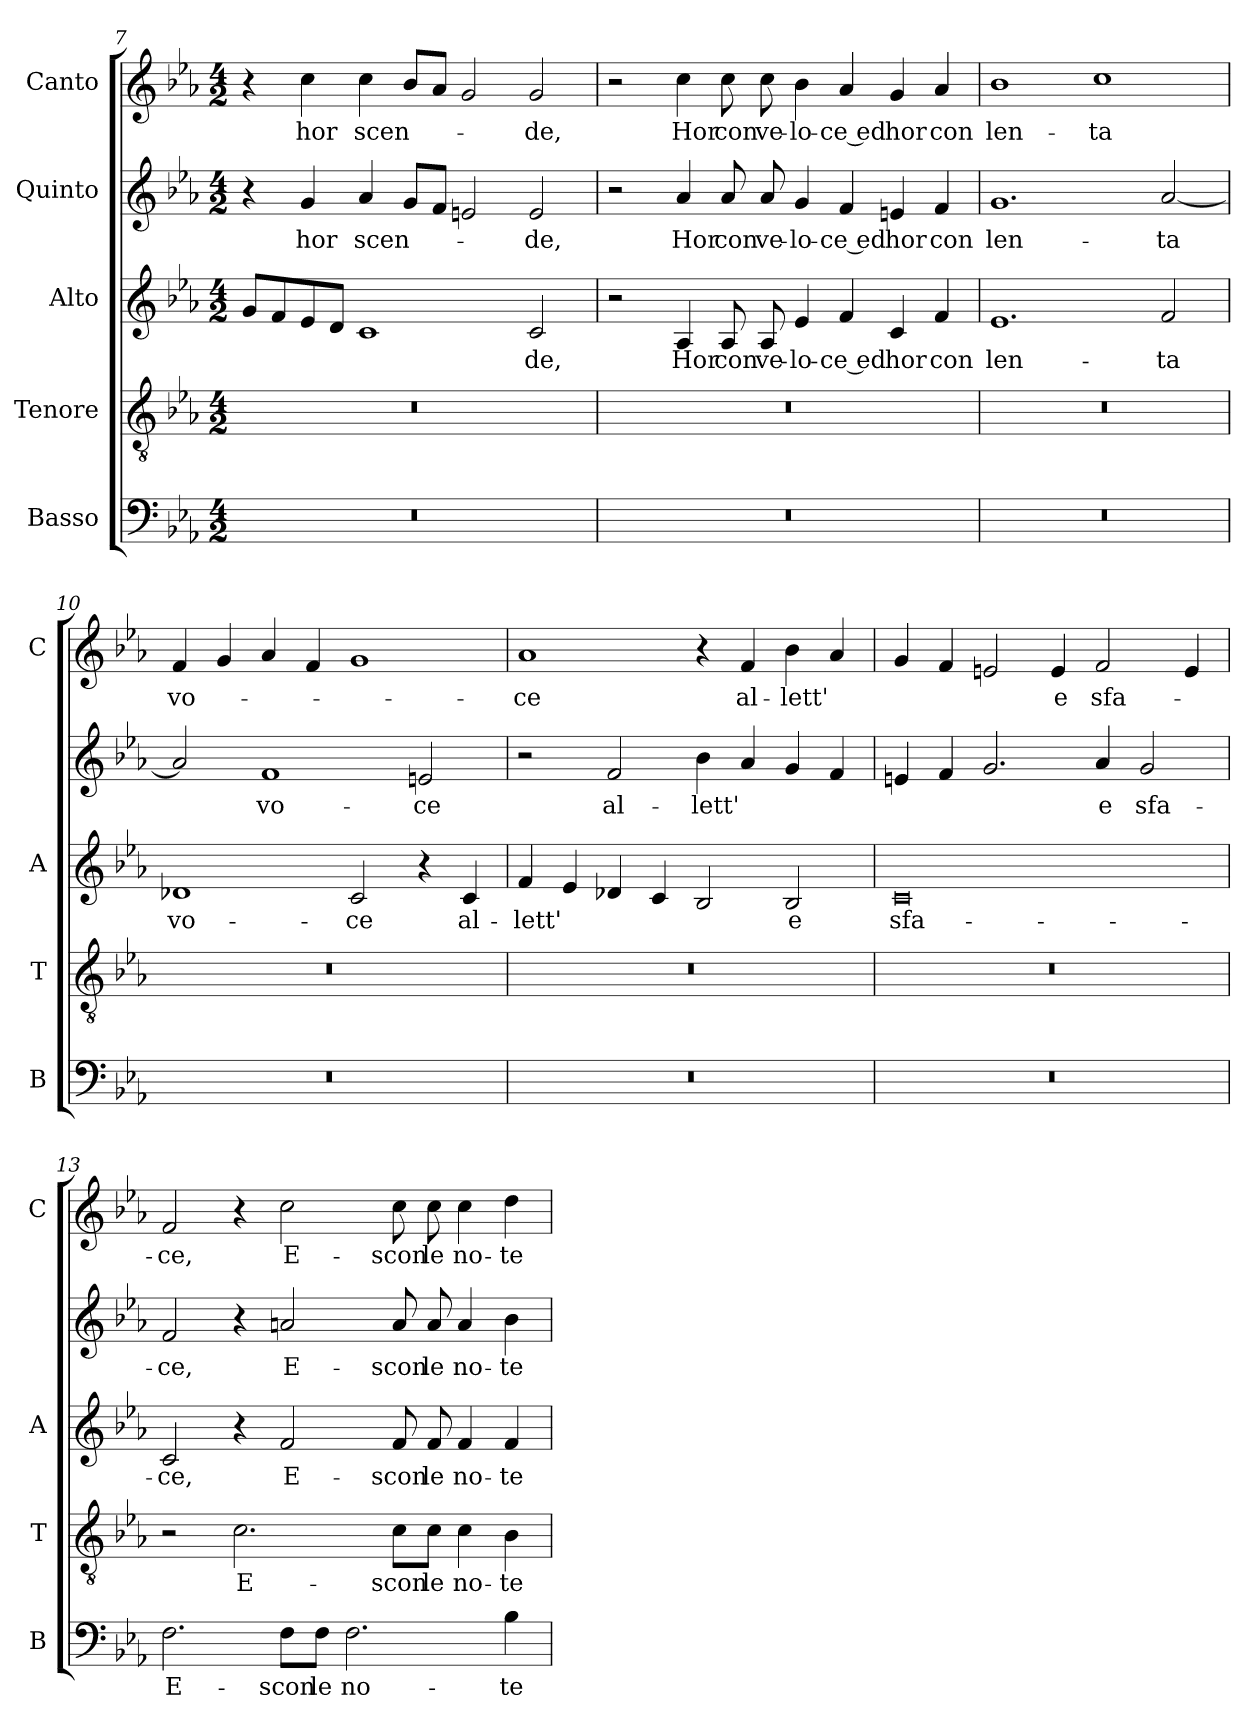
**kern	**text	**kern	**text	**kern	**text	**kern	**text	**kern	**text
*part5	*part5	*part4	*part4	*part3	*part3	*part2	*part2	*part1	*part1
*staff5	*staff5	*staff4	*staff4	*staff3	*staff3	*staff2	*staff2	*staff1	*staff1
*I"Basso	*	*I"Tenore	*	*I"Alto	*	*I"Quinto	*	*I"Canto	*
*I'B	*	*I'T	*	*I'A	*	*	*	*I'C	*
!!LO:PB:g=z
*clefF4	*	*clefGv2	*	*clefG2	*	*clefG2	*	*clefG2	*
*k[b-e-a-]	*	*k[b-e-a-]	*	*k[b-e-a-]	*	*k[b-e-a-]	*	*k[b-e-a-]	*
*E-:	*	*E-:	*	*E-:	*	*E-:	*	*E-:	*
*M4/2	*	*M4/2	*	*M4/2	*	*M4/2	*	*M4/2	*
=7	=7	=7	=7	=7	=7	=7	=7	=7	=7
0r	.	0r	.	8g/L	.	4r	.	4r	.
.	.	.	.	8f/	.	.	.	.	.
!	!	!	!	!	!	!	!LO:LY:b	!	!LO:LY:b
.	.	.	.	8e-/	.	4g/	hor	4cc\	hor
.	.	.	.	8d/J	.	.	.	.	.
!	!	!	!	!	!	!	!LO:LY:b	!	!LO:LY:b
.	.	.	.	1c	.	4a-/	scen-	4cc\	scen-
.	.	.	.	.	.	8g/L	.	8b-/L	.
.	.	.	.	.	.	8f/J	.	8a-/J	.
.	.	.	.	.	.	2en/	.	2g/	.
!	!	!	!	!	!LO:LY:b	!	!LO:LY:b	!	!LO:LY:b
.	.	.	.	2c/	-de,	2e/	-de,	2g/	-de,
=8	=8	=8	=8	=8	=8	=8	=8	=8	=8
0r	.	0r	.	2r	.	2r	.	2r	.
!	!	!	!	!	!LO:LY:b	!	!LO:LY:b	!	!LO:LY:b
.	.	.	.	4A-/	Hor	4a-/	Hor	4cc\	Hor
!	!	!	!	!	!LO:LY:b	!	!LO:LY:b	!	!LO:LY:b
.	.	.	.	8A-/	con	8a-/	con	8cc\	con
!	!	!	!	!	!LO:LY:b	!	!LO:LY:b	!	!LO:LY:b
.	.	.	.	8A-/	ve-	8a-/	ve-	8cc\	ve-
!	!	!	!	!	!LO:LY:b	!	!LO:LY:b	!	!LO:LY:b
.	.	.	.	4e-/	-lo-	4g/	-lo-	4b-\	-lo-
!	!	!	!	!	!LO:LY:b	!	!LO:LY:b	!	!LO:LY:b
.	.	.	.	4f/	-ce ed	4f/	-ce ed	4a-/	-ce ed
!	!	!	!	!	!LO:LY:b	!	!LO:LY:b	!	!LO:LY:b
.	.	.	.	4c/	hor	4en/	hor	4g/	hor
!	!	!	!	!	!LO:LY:b	!	!LO:LY:b	!	!LO:LY:b
.	.	.	.	4f/	con	4f/	con	4a-/	con
=9	=9	=9	=9	=9	=9	=9	=9	=9	=9
!	!	!	!	!	!LO:LY:b	!	!LO:LY:b	!	!LO:LY:b
0r	.	0r	.	1.e-	len-	1.g	len-	1b-	len-
!	!	!	!	!	!	!	!	!	!LO:LY:b
.	.	.	.	.	.	.	.	1cc	-ta
!	!	!	!	!	!LO:LY:b	!	!LO:LY:b	!	!
.	.	.	.	2f/	-ta	[2a-/	-ta	.	.
=10	=10	=10	=10	=10	=10	=10	=10	=10	=10
!	!	!	!	!	!LO:LY:b	!	!	!	!LO:LY:b
0r	.	0r	.	1d-X	vo-	2a-/]	.	4f/	vo-
.	.	.	.	.	.	.	.	4g/	.
!	!	!	!	!	!	!	!LO:LY:b	!	!
.	.	.	.	.	.	1f	vo-	4a-/	.
.	.	.	.	.	.	.	.	4f/	.
!	!	!	!	!	!LO:LY:b	!	!	!	!
.	.	.	.	2c/	-ce	.	.	1g	.
!	!	!	!	!	!	!	!LO:LY:b	!	!
.	.	.	.	4r	.	2en/	-ce	.	.
!	!	!	!	!	!LO:LY:b	!	!	!	!
.	.	.	.	4c/	al-	.	.	.	.
!!LO:LB:g=z
=11	=11	=11	=11	=11	=11	=11	=11	=11	=11
!	!	!	!	!	!LO:LY:b	!	!	!	!LO:LY:b
0r	.	0r	.	4f/	-lett'	2r	.	1a-	-ce
.	.	.	.	4e-/	.	.	.	.	.
!	!	!	!	!	!	!	!LO:LY:b	!	!
.	.	.	.	4d-X/	.	2f/	al-	.	.
.	.	.	.	4c/	.	.	.	.	.
!	!	!	!	!	!	!	!LO:LY:b	!	!
.	.	.	.	2B-/	.	4b-\	-lett'	4r	.
!	!	!	!	!	!	!	!	!	!LO:LY:b
.	.	.	.	.	.	4a-/	.	4f/	al-
!	!	!	!	!	!LO:LY:b	!	!	!	!LO:LY:b
.	.	.	.	2B-/	e	4g/	.	4b-\	-lett'
.	.	.	.	.	.	4f/	.	4a-/	.
=12	=12	=12	=12	=12	=12	=12	=12	=12	=12
!	!	!	!	!	!LO:LY:b	!	!	!	!
0r	.	0r	.	0c	sfa-	4en/	.	4g/	.
.	.	.	.	.	.	4f/	.	4f/	.
.	.	.	.	.	.	2.g/	.	2en/	.
!	!	!	!	!	!	!	!	!	!LO:LY:b
.	.	.	.	.	.	.	.	4e/	e
!	!	!	!	!	!	!	!LO:LY:b	!	!LO:LY:b
.	.	.	.	.	.	4a-/	e	2f/	sfa-
!	!	!	!	!	!	!	!LO:LY:b	!	!
.	.	.	.	.	.	2g/	sfa-	.	.
.	.	.	.	.	.	.	.	4e/	.
=13	=13	=13	=13	=13	=13	=13	=13	=13	=13
!	!LO:LY:b	!	!	!	!LO:LY:b	!	!LO:LY:b	!	!LO:LY:b
2.F\	E-	2r	.	2c/	-ce,	2f/	-ce,	2f/	-ce,
!	!	!	!LO:LY:b	!	!	!	!	!	!
.	.	2.c\	E-	4r	.	4r	.	4r	.
!	!LO:LY:b	!	!	!	!LO:LY:b	!	!LO:LY:b	!	!LO:LY:b
8F\L	-scon	.	.	2f/	E-	2an/	E-	2cc\	E-
!	!LO:LY:b	!	!	!	!	!	!	!	!
8F\J	le	.	.	.	.	.	.	.	.
!	!LO:LY:b	!	!	!	!	!	!	!	!
2.F\	no-	.	.	.	.	.	.	.	.
!	!	!	!LO:LY:b	!	!LO:LY:b	!	!LO:LY:b	!	!LO:LY:b
.	.	8c\L	-scon	8f/	-scon	8a/	-scon	8cc\	-scon
!	!	!	!LO:LY:b	!	!LO:LY:b	!	!LO:LY:b	!	!LO:LY:b
.	.	8c\J	le	8f/	le	8a/	le	8cc\	le
!	!	!	!LO:LY:b	!	!LO:LY:b	!	!LO:LY:b	!	!LO:LY:b
.	.	4c\	no-	4f/	no-	4a/	no-	4cc\	no-
!	!LO:LY:b	!	!LO:LY:b	!	!LO:LY:b	!	!LO:LY:b	!	!LO:LY:b
4B-\	-te	4B-\	-te	4f/	-te	4b-\	-te	4dd\	-te
=	=	=	=	=	=	=	=	=	=
*-	*-	*-	*-	*-	*-	*-	*-	*-	*-
